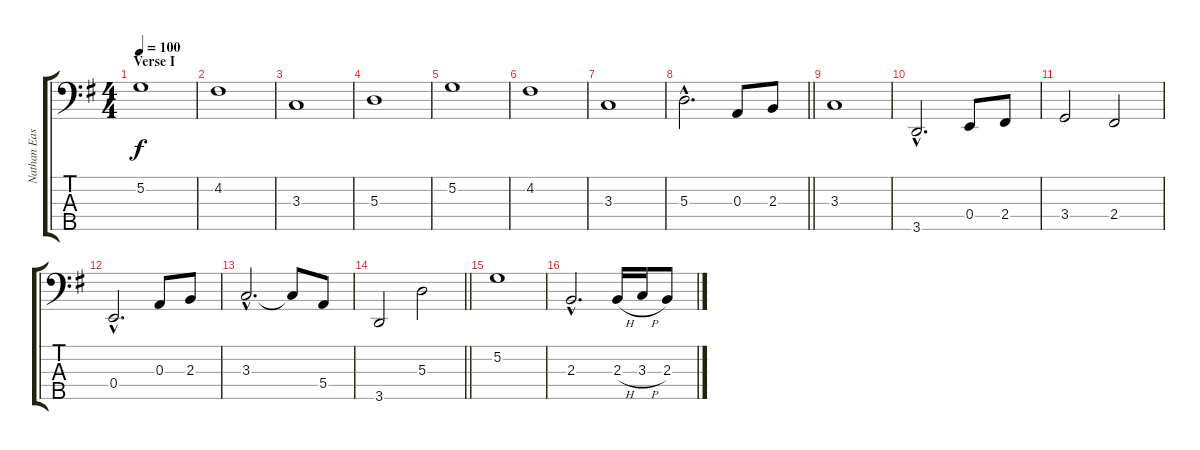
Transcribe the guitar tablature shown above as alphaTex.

\track ("Nathan East Bass" "Nathan Eas") {instrument electricbassfinger}
\staff {score tabs}
\tuning (G2 D2 A1 E1 B0) {hide}
\ts (4 4)
\section ("" "Verse I")
\tempo 100
\clef f4
\ks g
5.2.1{dy f} |
4.2.1 |
3.3.1 |
5.3.1 |
5.2.1 |
4.2.1 |
3.3.1 |
\barLineRight lightlight
5.3{hac}.2{d} 0.3.8 2.3.8 |
3.3.1 |
3.5{hac}.2{d} 0.4.8 2.4.8 |
3.4.2 2.4.2 |
0.4{hac}.2{d} 0.3.8 2.3.8 |
3.3{hac}.2{d} 3.3{t}.8 5.4.8 |
\barLineRight lightlight
3.5.2 5.3.2 |
5.2.1 |
2.3{hac}.2{d} 2.3{h}.16 3.3{h}.16 2.3.8
